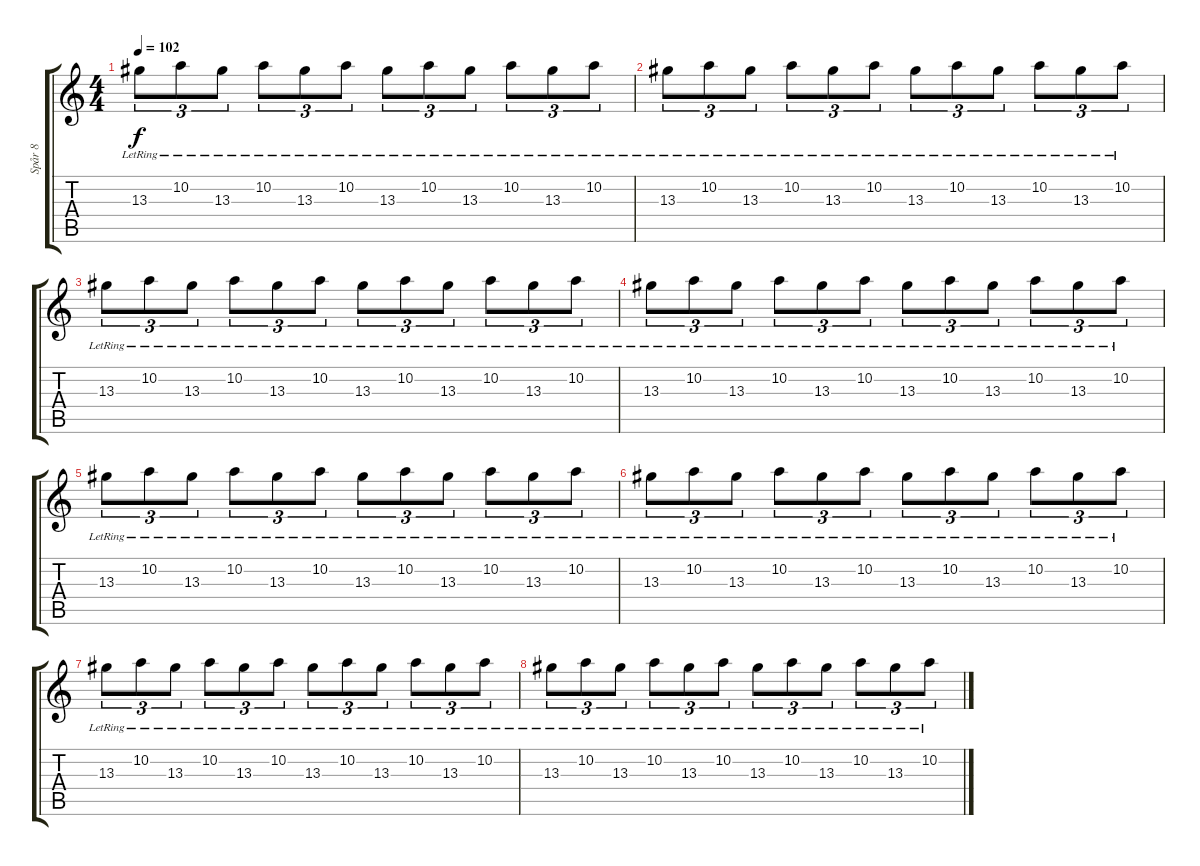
\track ("Spår 8" "Spår 8") {instrument distortionguitar}
\staff {score tabs}
\tuning (E4 B3 G3 D3 A2 D2) {hide}
\ts (4 4)
\tempo 102
\clef g2
\ks c
13.3{lr}.8{tu (3 2) dy f} 10.2{lr}.8{tu (3 2)} 13.3{lr}.8{tu (3 2)} 10.2{lr}.8{tu (3 2)} 13.3{lr}.8{tu (3 2)} 10.2{lr}.8{tu (3 2)} 13.3{lr}.8{tu (3 2)} 10.2{lr}.8{tu (3 2)} 13.3{lr}.8{tu (3 2)} 10.2{lr}.8{tu (3 2)} 13.3{lr}.8{tu (3 2)} 10.2{lr}.8{tu (3 2)} |
13.3{lr}.8{tu (3 2)} 10.2{lr}.8{tu (3 2)} 13.3{lr}.8{tu (3 2)} 10.2{lr}.8{tu (3 2)} 13.3{lr}.8{tu (3 2)} 10.2{lr}.8{tu (3 2)} 13.3{lr}.8{tu (3 2)} 10.2{lr}.8{tu (3 2)} 13.3{lr}.8{tu (3 2)} 10.2{lr}.8{tu (3 2)} 13.3{lr}.8{tu (3 2)} 10.2{lr}.8{tu (3 2)} |
13.3{lr}.8{tu (3 2)} 10.2{lr}.8{tu (3 2)} 13.3{lr}.8{tu (3 2)} 10.2{lr}.8{tu (3 2)} 13.3{lr}.8{tu (3 2)} 10.2{lr}.8{tu (3 2)} 13.3{lr}.8{tu (3 2)} 10.2{lr}.8{tu (3 2)} 13.3{lr}.8{tu (3 2)} 10.2{lr}.8{tu (3 2)} 13.3{lr}.8{tu (3 2)} 10.2{lr}.8{tu (3 2)} |
13.3{lr}.8{tu (3 2)} 10.2{lr}.8{tu (3 2)} 13.3{lr}.8{tu (3 2)} 10.2{lr}.8{tu (3 2)} 13.3{lr}.8{tu (3 2)} 10.2{lr}.8{tu (3 2)} 13.3{lr}.8{tu (3 2)} 10.2{lr}.8{tu (3 2)} 13.3{lr}.8{tu (3 2)} 10.2{lr}.8{tu (3 2)} 13.3{lr}.8{tu (3 2)} 10.2{lr}.8{tu (3 2)} |
13.3{lr}.8{tu (3 2)} 10.2{lr}.8{tu (3 2)} 13.3{lr}.8{tu (3 2)} 10.2{lr}.8{tu (3 2)} 13.3{lr}.8{tu (3 2)} 10.2{lr}.8{tu (3 2)} 13.3{lr}.8{tu (3 2)} 10.2{lr}.8{tu (3 2)} 13.3{lr}.8{tu (3 2)} 10.2{lr}.8{tu (3 2)} 13.3{lr}.8{tu (3 2)} 10.2{lr}.8{tu (3 2)} |
13.3{lr}.8{tu (3 2)} 10.2{lr}.8{tu (3 2)} 13.3{lr}.8{tu (3 2)} 10.2{lr}.8{tu (3 2)} 13.3{lr}.8{tu (3 2)} 10.2{lr}.8{tu (3 2)} 13.3{lr}.8{tu (3 2)} 10.2{lr}.8{tu (3 2)} 13.3{lr}.8{tu (3 2)} 10.2{lr}.8{tu (3 2)} 13.3{lr}.8{tu (3 2)} 10.2{lr}.8{tu (3 2)} |
13.3{lr}.8{tu (3 2)} 10.2{lr}.8{tu (3 2)} 13.3{lr}.8{tu (3 2)} 10.2{lr}.8{tu (3 2)} 13.3{lr}.8{tu (3 2)} 10.2{lr}.8{tu (3 2)} 13.3{lr}.8{tu (3 2)} 10.2{lr}.8{tu (3 2)} 13.3{lr}.8{tu (3 2)} 10.2{lr}.8{tu (3 2)} 13.3{lr}.8{tu (3 2)} 10.2{lr}.8{tu (3 2)} |
13.3{lr}.8{tu (3 2)} 10.2{lr}.8{tu (3 2)} 13.3{lr}.8{tu (3 2)} 10.2{lr}.8{tu (3 2)} 13.3{lr}.8{tu (3 2)} 10.2{lr}.8{tu (3 2)} 13.3{lr}.8{tu (3 2)} 10.2{lr}.8{tu (3 2)} 13.3{lr}.8{tu (3 2)} 10.2{lr}.8{tu (3 2)} 13.3{lr}.8{tu (3 2)} 10.2{lr}.8{tu (3 2)}
